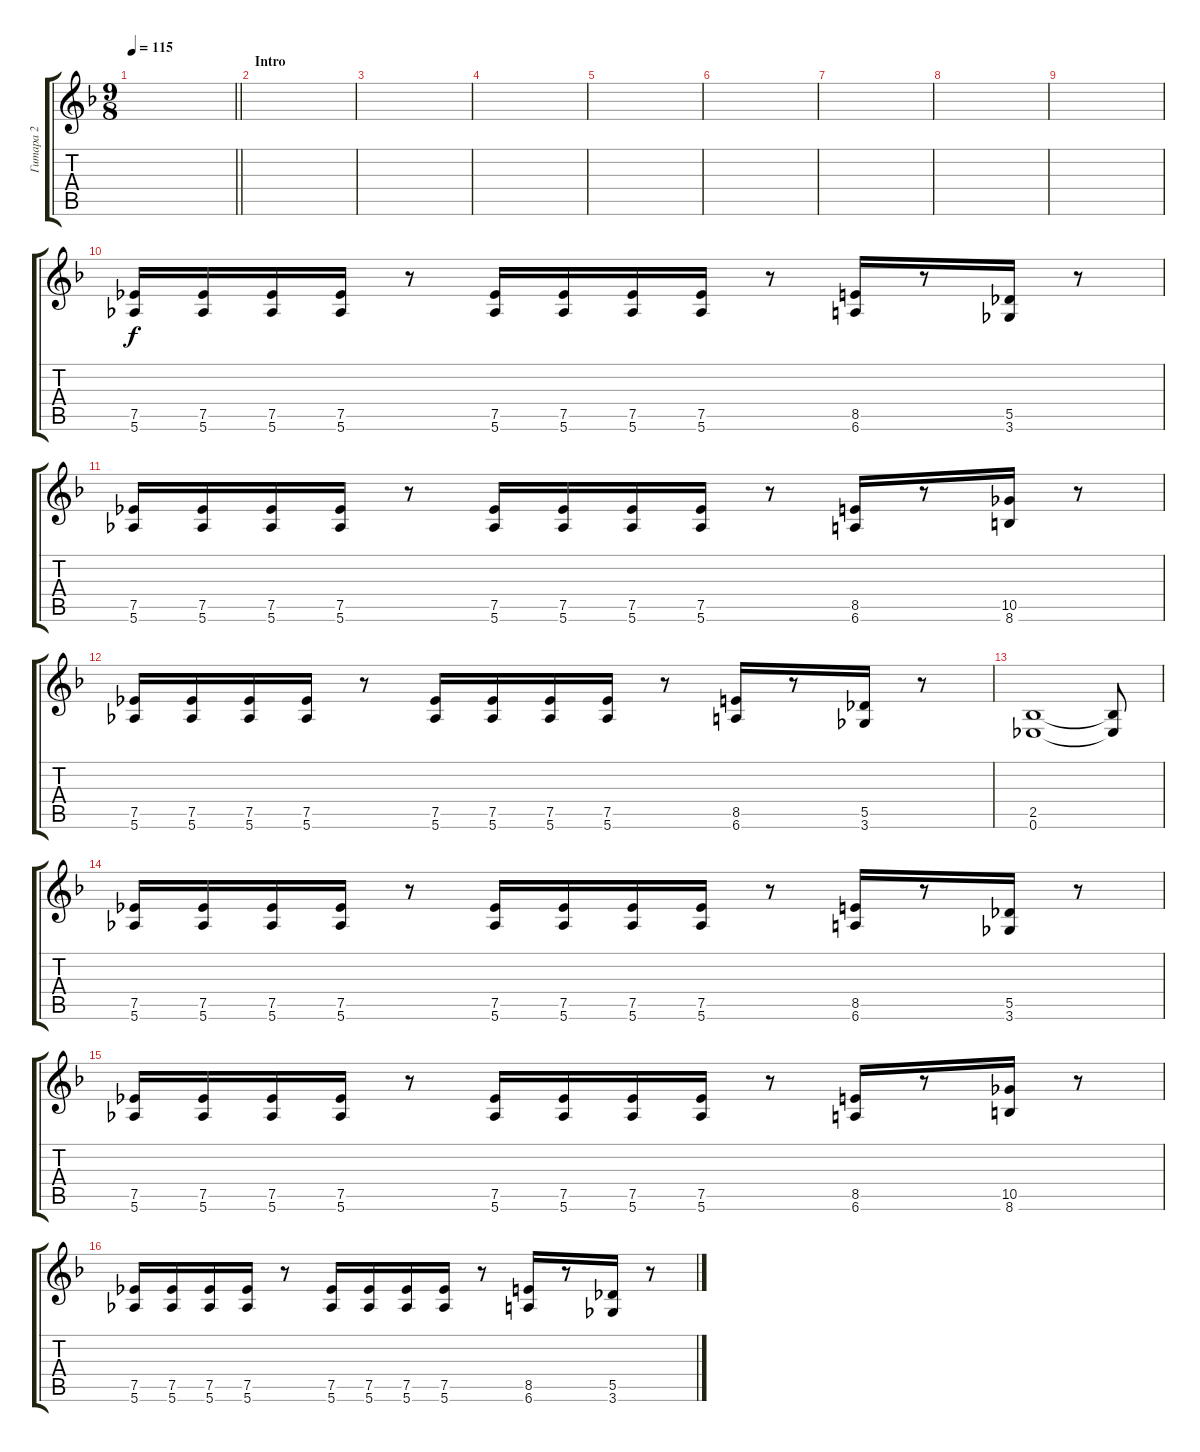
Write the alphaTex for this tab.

\track ("Гитара 2" "Гитара 2") {instrument distortionguitar}
\staff {score tabs}
\tuning (Eb4 Bb3 Gb3 Db3 Ab2 Eb2) {hide}
\ts (9 8)
\tempo 115
\clef g2
\barLineRight lightlight
\ks dminor
|
\section ("" "Intro")
|
|
|
|
|
|
|
|
(7.5 5.6).16 (7.5 5.6).16 (7.5 5.6).16 (7.5 5.6).16 r.8 (7.5 5.6).16 (7.5 5.6).16 (7.5 5.6).16 (7.5 5.6).16 r.8 (8.5 6.6).16 r.8 (5.5 3.6).16 r.8 |
(7.5 5.6).16 (7.5 5.6).16 (7.5 5.6).16 (7.5 5.6).16 r.8 (7.5 5.6).16 (7.5 5.6).16 (7.5 5.6).16 (7.5 5.6).16 r.8 (8.5 6.6).16 r.8 (10.5 8.6).16 r.8 |
(7.5 5.6).16 (7.5 5.6).16 (7.5 5.6).16 (7.5 5.6).16 r.8 (7.5 5.6).16 (7.5 5.6).16 (7.5 5.6).16 (7.5 5.6).16 r.8 (8.5 6.6).16 r.8 (5.5 3.6).16 r.8 |
(2.5 0.6).1 (2.5{t} 0.6{t}).8 |
(7.5 5.6).16 (7.5 5.6).16 (7.5 5.6).16 (7.5 5.6).16 r.8 (7.5 5.6).16 (7.5 5.6).16 (7.5 5.6).16 (7.5 5.6).16 r.8 (8.5 6.6).16 r.8 (5.5 3.6).16 r.8 |
(7.5 5.6).16 (7.5 5.6).16 (7.5 5.6).16 (7.5 5.6).16 r.8 (7.5 5.6).16 (7.5 5.6).16 (7.5 5.6).16 (7.5 5.6).16 r.8 (8.5 6.6).16 r.8 (10.5 8.6).16 r.8 |
(7.5 5.6).16 (7.5 5.6).16 (7.5 5.6).16 (7.5 5.6).16 r.8 (7.5 5.6).16 (7.5 5.6).16 (7.5 5.6).16 (7.5 5.6).16 r.8 (8.5 6.6).16 r.8 (5.5 3.6).16 r.8
